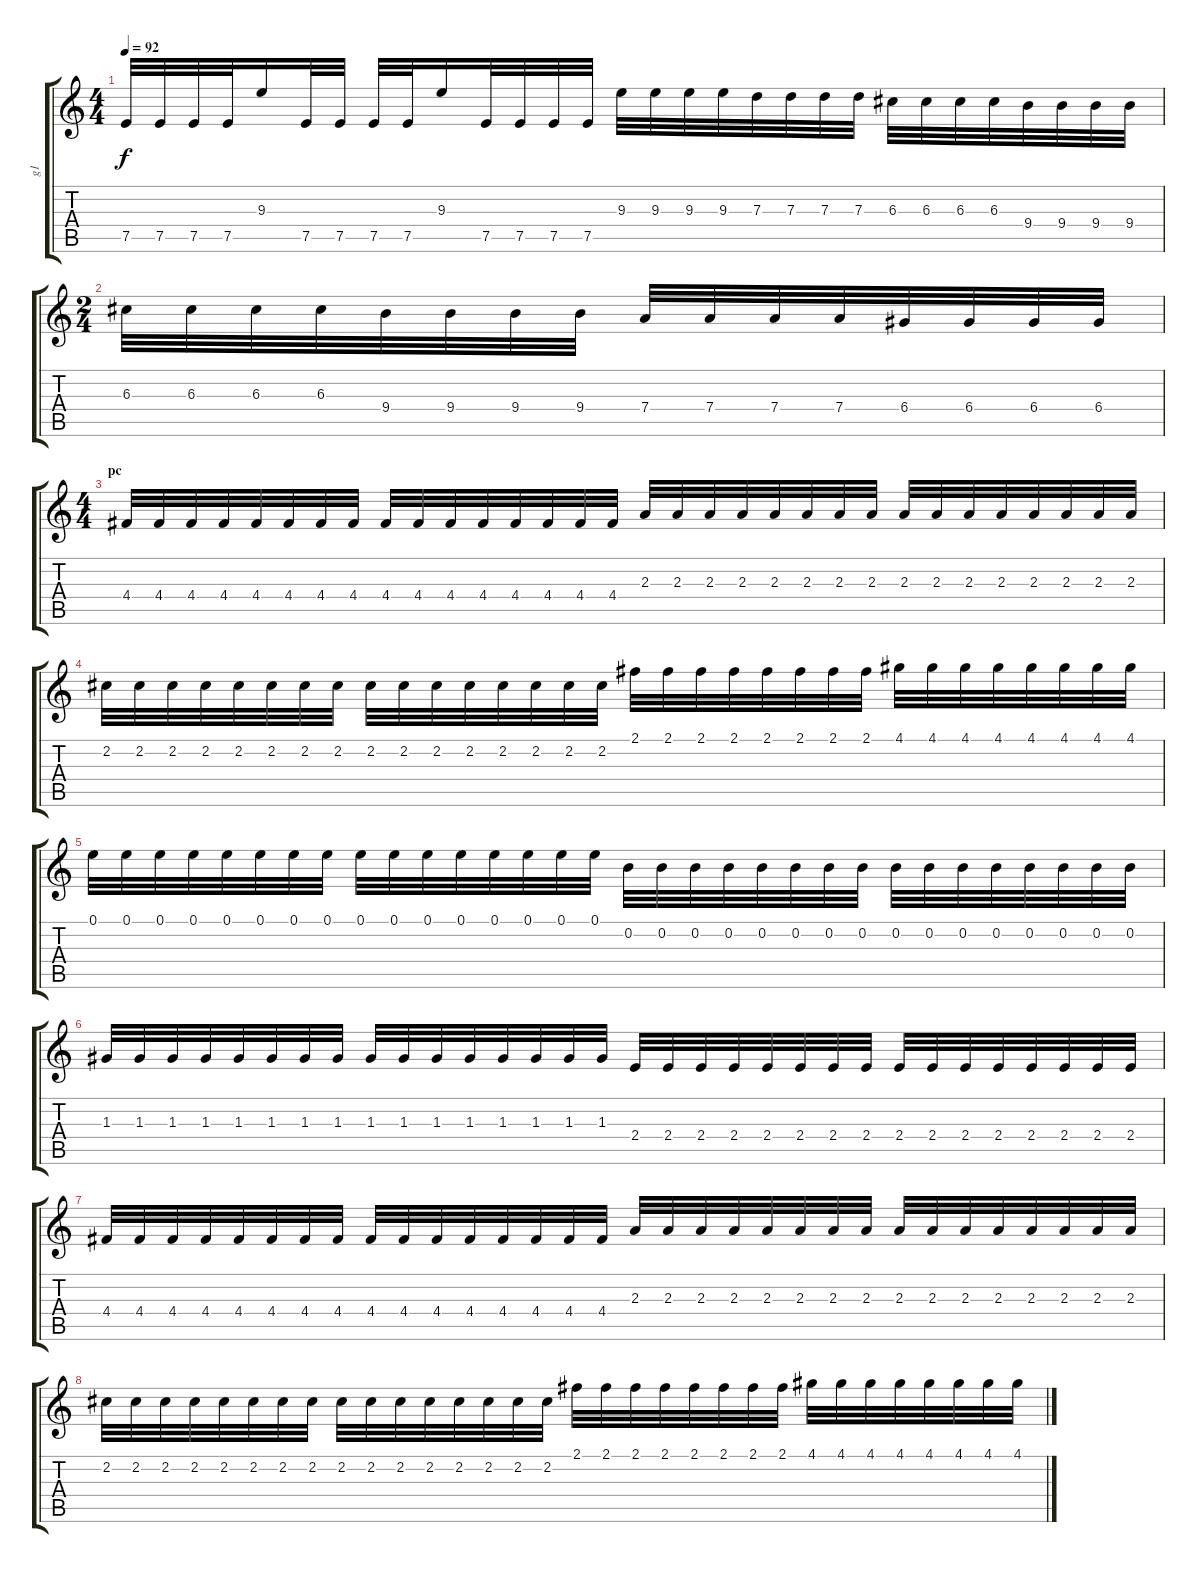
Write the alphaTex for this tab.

\track ("g1" "g1") {instrument overdrivenguitar}
\staff {score tabs}
\tuning (E4 B3 G3 D3 A2 E2) {hide}
\ts (4 4)
\tempo 92
\clef g2
\ks c
7.5.32{dy f} 7.5.32 7.5.32 7.5.32 9.3.16 7.5.32 7.5.32 7.5.32 7.5.32 9.3.16 7.5.32 7.5.32 7.5.32 7.5.32 9.3.32 9.3.32 9.3.32 9.3.32 7.3.32 7.3.32 7.3.32 7.3.32 6.3.32 6.3.32 6.3.32 6.3.32 9.4.32 9.4.32 9.4.32 9.4.32 |
\ts (2 4)
6.3.32 6.3.32 6.3.32 6.3.32 9.4.32 9.4.32 9.4.32 9.4.32 7.4.32 7.4.32 7.4.32 7.4.32 6.4.32 6.4.32 6.4.32 6.4.32 |
\ts (4 4)
\section ("" "pc")
4.4.32 4.4.32 4.4.32 4.4.32 4.4.32 4.4.32 4.4.32 4.4.32 4.4.32 4.4.32 4.4.32 4.4.32 4.4.32 4.4.32 4.4.32 4.4.32 2.3.32 2.3.32 2.3.32 2.3.32 2.3.32 2.3.32 2.3.32 2.3.32 2.3.32 2.3.32 2.3.32 2.3.32 2.3.32 2.3.32 2.3.32 2.3.32 |
2.2.32 2.2.32 2.2.32 2.2.32 2.2.32 2.2.32 2.2.32 2.2.32 2.2.32 2.2.32 2.2.32 2.2.32 2.2.32 2.2.32 2.2.32 2.2.32 2.1.32 2.1.32 2.1.32 2.1.32 2.1.32 2.1.32 2.1.32 2.1.32 4.1.32 4.1.32 4.1.32 4.1.32 4.1.32 4.1.32 4.1.32 4.1.32 |
0.1.32 0.1.32 0.1.32 0.1.32 0.1.32 0.1.32 0.1.32 0.1.32 0.1.32 0.1.32 0.1.32 0.1.32 0.1.32 0.1.32 0.1.32 0.1.32 0.2.32 0.2.32 0.2.32 0.2.32 0.2.32 0.2.32 0.2.32 0.2.32 0.2.32 0.2.32 0.2.32 0.2.32 0.2.32 0.2.32 0.2.32 0.2.32 |
1.3.32 1.3.32 1.3.32 1.3.32 1.3.32 1.3.32 1.3.32 1.3.32 1.3.32 1.3.32 1.3.32 1.3.32 1.3.32 1.3.32 1.3.32 1.3.32 2.4.32 2.4.32 2.4.32 2.4.32 2.4.32 2.4.32 2.4.32 2.4.32 2.4.32 2.4.32 2.4.32 2.4.32 2.4.32 2.4.32 2.4.32 2.4.32 |
4.4.32 4.4.32 4.4.32 4.4.32 4.4.32 4.4.32 4.4.32 4.4.32 4.4.32 4.4.32 4.4.32 4.4.32 4.4.32 4.4.32 4.4.32 4.4.32 2.3.32 2.3.32 2.3.32 2.3.32 2.3.32 2.3.32 2.3.32 2.3.32 2.3.32 2.3.32 2.3.32 2.3.32 2.3.32 2.3.32 2.3.32 2.3.32 |
2.2.32 2.2.32 2.2.32 2.2.32 2.2.32 2.2.32 2.2.32 2.2.32 2.2.32 2.2.32 2.2.32 2.2.32 2.2.32 2.2.32 2.2.32 2.2.32 2.1.32 2.1.32 2.1.32 2.1.32 2.1.32 2.1.32 2.1.32 2.1.32 4.1.32 4.1.32 4.1.32 4.1.32 4.1.32 4.1.32 4.1.32 4.1.32
